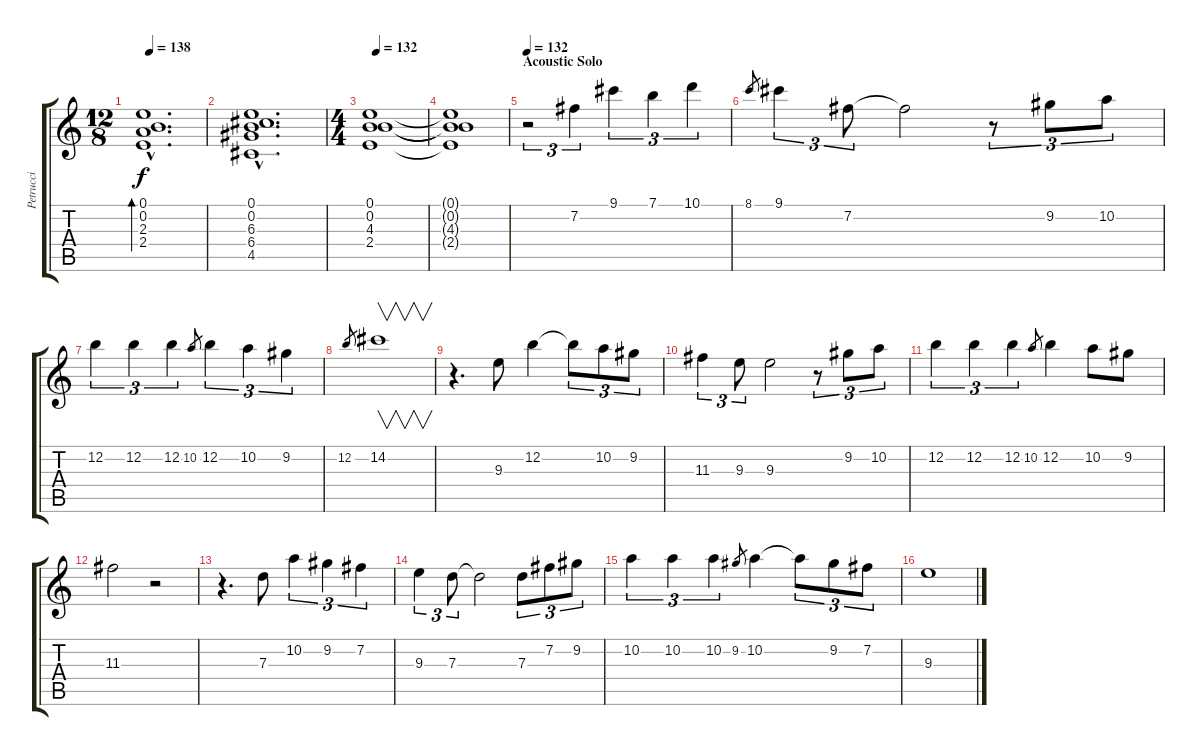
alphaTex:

\track ("Petrucci" "Petrucci") {instrument electricguitarclean}
\staff {score tabs}
\tuning (E4 B3 G3 D3 A2 E2) {hide}
\ts (12 8)
\tempo 138
\clef g2
\ks c
(0.1{hac} 0.2{hac} 2.3{hac} 2.4{hac}).1{d bd 120 dy f} |
(0.1{hac} 0.2{hac} 6.3{hac} 6.4{hac} 4.5{hac}).1{d} |
\ts (4 4)
\tempo 132
(0.1 0.2 4.3 2.4).1 |
(0.1{t} 0.2{t} 4.3{t} 2.4{t}).1 |
\section ("" "Acoustic Solo")
\tempo 132
r.2{tu (3 2) instrument acousticguitarsteel} 7.2.4{tu (3 2)} 9.1.4{tu (3 2)} 7.1.4{tu (3 2)} 10.1.4{tu (3 2)} |
8.1.8{gr} 9.1.4{tu (3 2)} 7.2.8{tu (3 2)} 7.2{t}.2 r.8{tu (3 2)} 9.2.8{tu (3 2)} 10.2.8{tu (3 2)} |
12.2.4{tu (3 2)} 12.2.4{tu (3 2)} 12.2.4{tu (3 2)} 10.2.8{gr} 12.2.4{tu (3 2)} 10.2.4{tu (3 2)} 9.2.4{tu (3 2)} |
12.2.8{gr} 14.2.1{v} |
r.4{d} 9.3.8 12.2.4 12.2{t}.8{tu (3 2)} 10.2.8{tu (3 2)} 9.2.8{tu (3 2)} |
11.3.4{tu (3 2)} 9.3.8{tu (3 2)} 9.3.2 r.8{tu (3 2)} 9.2.8{tu (3 2)} 10.2.8{tu (3 2)} |
12.2.4{tu (3 2)} 12.2.4{tu (3 2)} 12.2.4{tu (3 2)} 10.2.8{gr} 12.2.4 10.2.8 9.2.8 |
11.3.2 r.2 |
r.4{d} 7.3.8 10.2.4{tu (3 2)} 9.2.4{tu (3 2)} 7.2.4{tu (3 2)} |
9.3.4{tu (3 2)} 7.3.8{tu (3 2)} 7.3{t}.2 7.3.8{tu (3 2)} 7.2.8{tu (3 2)} 9.2.8{tu (3 2)} |
10.2.4{tu (3 2)} 10.2.4{tu (3 2)} 10.2.4{tu (3 2)} 9.2.8{gr} 10.2.4 10.2{t}.8{tu (3 2)} 9.2.8{tu (3 2)} 7.2.8{tu (3 2)} |
9.3.1
